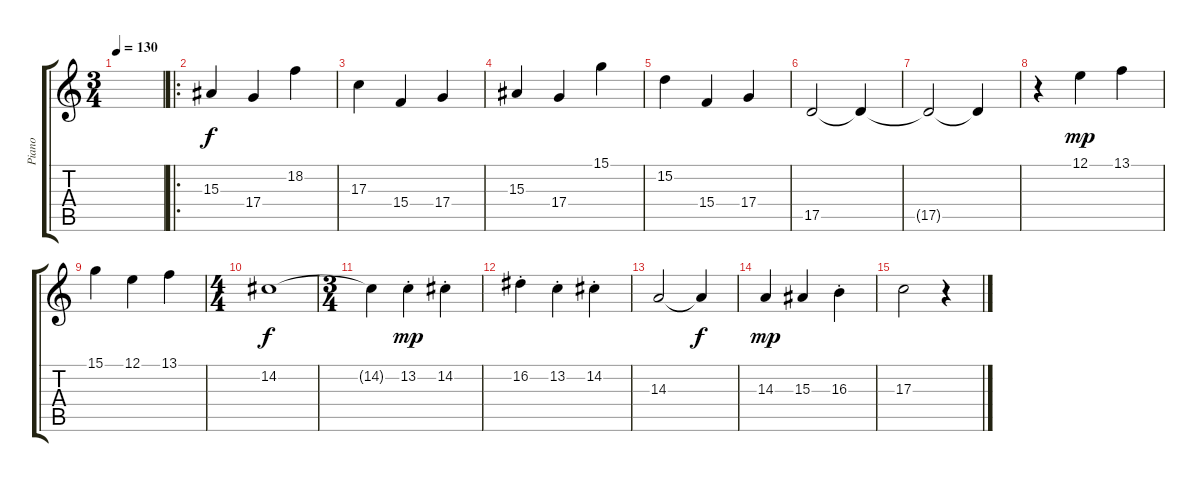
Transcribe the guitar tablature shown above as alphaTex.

\track ("Piano" "Piano") {instrument acousticgrandpiano}
\staff {score tabs}
\tuning (E4 B3 G3 D3 A2 E2) {hide}
\ts (3 4)
\tempo 130
\clef g2
\ks c
|
\ro
15.3.4 17.4.4 18.2.4 |
17.3.4 15.4.4 17.4.4 |
15.3.4 17.4.4 15.1.4 |
15.2.4 15.4.4 17.4.4 |
17.5.2 17.5{t}.4{dy f} |
17.5{t}.2 17.5{t}.4 |
r.4 12.1.4{dy mp} 13.1.4 |
15.1.4 12.1.4 13.1.4 |
\ts (4 4)
14.2.1{dy f} |
\ts (3 4)
14.2{t}.4 13.2{st}.4{dy mp} 14.2{st}.4 |
16.2{st}.4 13.2{st}.4 14.2{st}.4 |
14.3.2 14.3{t}.4{dy f} |
14.3.4{dy mp} 15.3.4 16.3{st}.4 |
17.3.2 r.4
